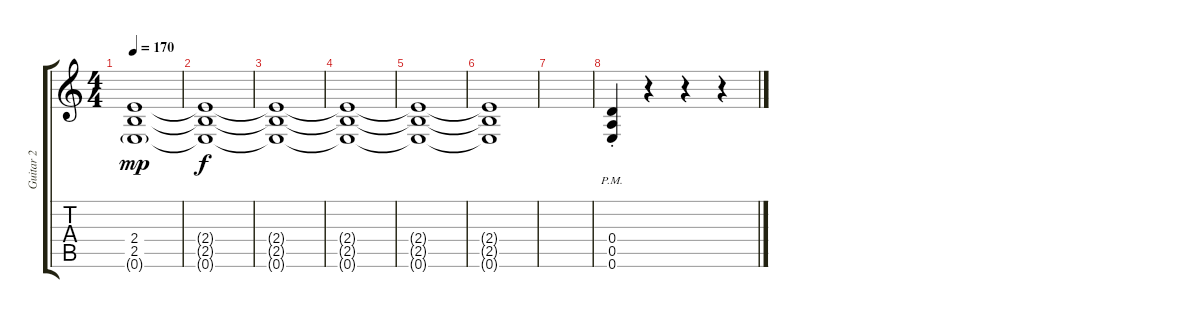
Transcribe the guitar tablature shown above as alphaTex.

\track ("Guitar 2" "Guitar 2") {instrument overdrivenguitar}
\staff {score tabs}
\tuning (E4 B3 G3 D3 A2 E2) {hide}
\ts (4 4)
\tempo 170
\clef g2
\ks c
(2.4 2.5 0.6{g}).1{dy mp} |
(2.4{t} 2.5{t} 0.6{t}).1{dy f} |
(2.4{t} 2.5{t} 0.6{t}).1 |
(2.4{t} 2.5{t} 0.6{t}).1 |
(2.4{t} 2.5{t} 0.6{t}).1 |
(2.4{t} 2.5{t} 0.6{t}).1 |
|
(0.4{pm st} 0.5{pm st} 0.6{pm st}).4 r.4 r.4 r.4
